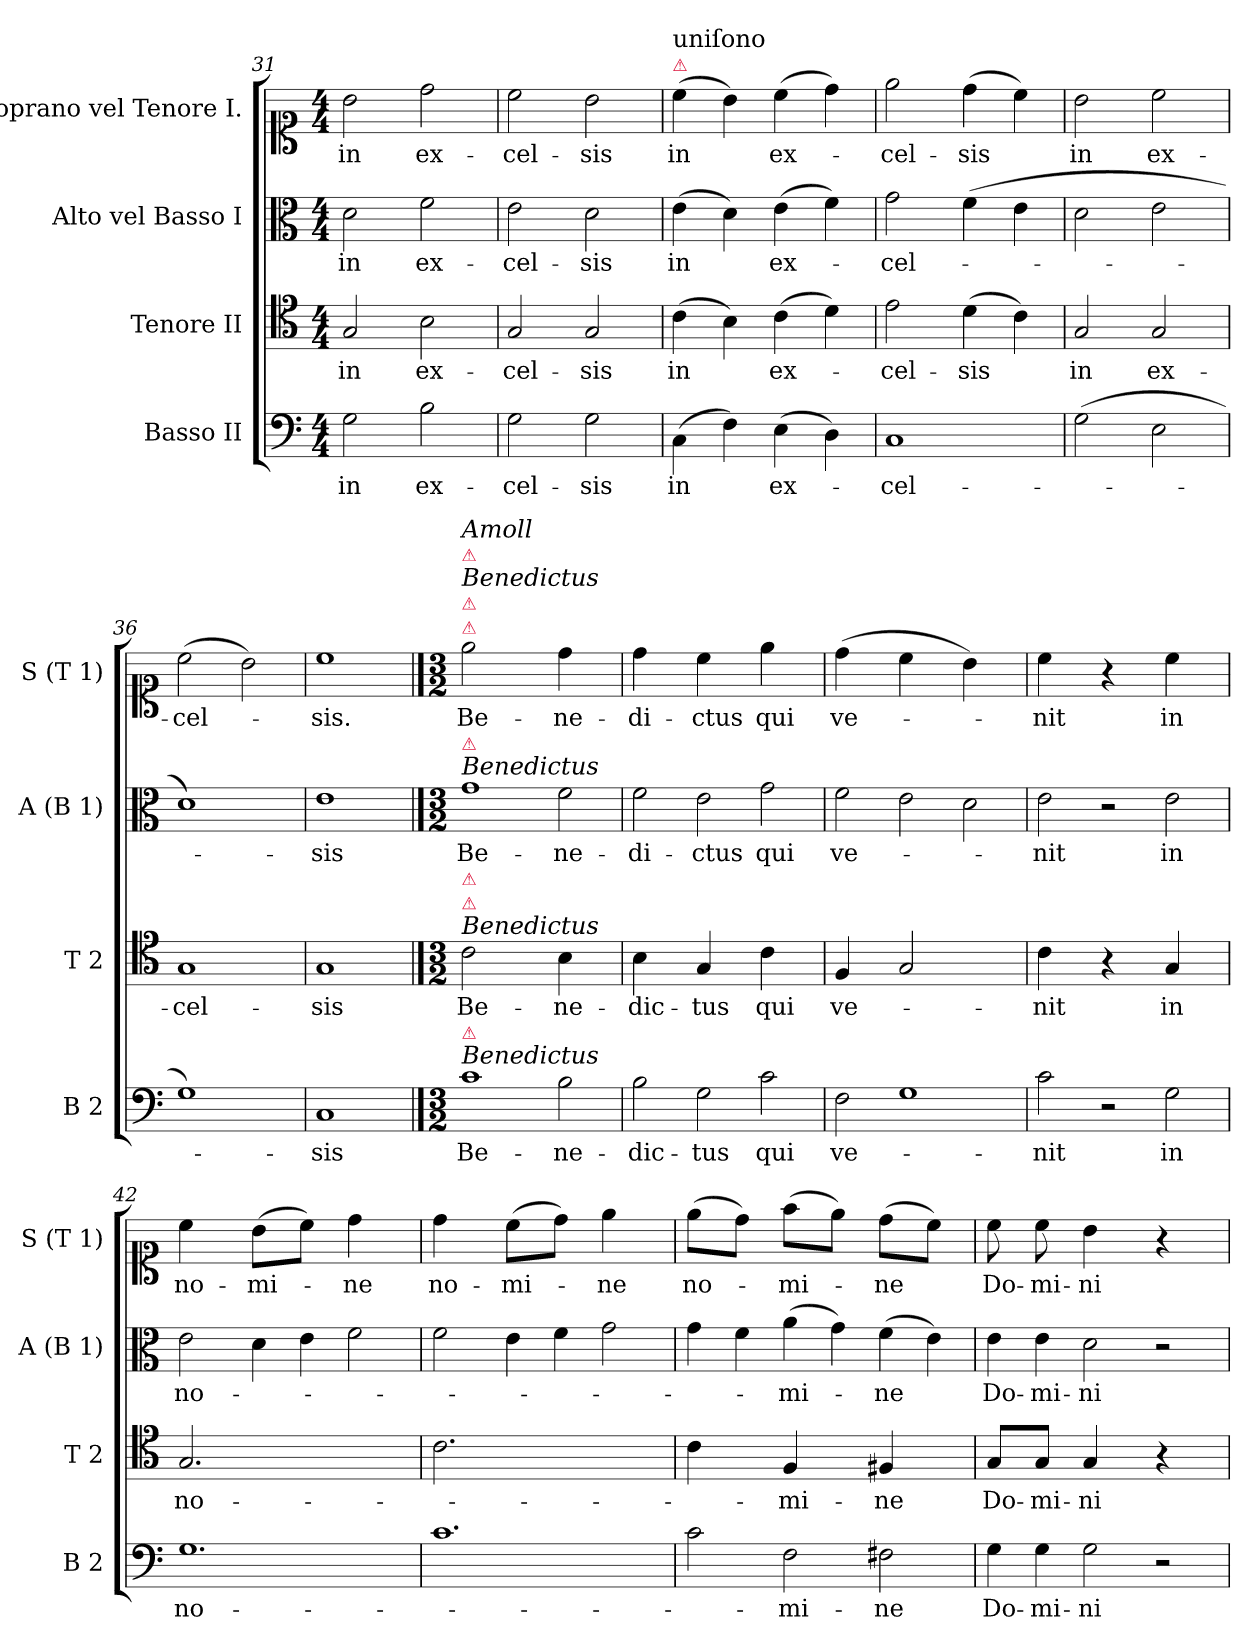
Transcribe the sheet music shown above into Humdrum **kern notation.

**kern	**text	**kern	**text	**kern	**text	**kern	**text
*part4	*part4	*part3	*part3	*part2	*part2	*part1	*part1
*staff4	*staff4	*staff3	*staff3	*staff2	*staff2	*staff1	*staff1
*I"Basso II	*	*I"Tenore II	*	*I"Alto vel Basso I	*	*I"Soprano vel Tenore I.	*
*I'B 2	*	*I'T 2	*	*I'A (B 1)	*	*I'S (T 1)	*
*clefF4	*	*clefC4	*	*clefC3	*	*clefC1	*
*k[]	*	*k[]	*	*k[]	*	*k[]	*
*C:	*	*C:	*	*C:	*	*C:	*
*M4/4	*	*M4/4	*	*M4/4	*	*M4/4	*
=31	=31	=31	=31	=31	=31	=31	=31
2G\	in	2G/	in	2d\	in	2b\	in
2B\	ex-	2B\	ex-	2f\	ex-	2dd\	ex-
=32	=32	=32	=32	=32	=32	=32	=32
2G\	-cel-	2G/	-cel-	2e\	-cel-	2cc\	-cel-
2G\	-sis	2G/	-sis	2d\	-sis	2b\	-sis
=33	=33	=33	=33	=33	=33	=33	=33
!	!	!	!	!	!	!LO:TX:a:color=crimson:t=⚠	!
!	!	!	!	!	!	!LO:TX:a:t=uniſono	!
(>4C\	in	(>4c\	in	(>4e\	in	(>4cc\	in
4F\)	.	4B\)	.	4d\)	.	4b\)	.
(>4E\	ex-	(>4c\	ex-	(>4e\	ex-	(>4cc\	ex-
4D\)	.	4d\)	.	4f\)	.	4dd\)	.
=34	=34	=34	=34	=34	=34	=34	=34
1C	-cel-	2e\	-cel-	2g\	-cel-	2ee\	-cel-
.	.	(>4d\	-sis	(>4f\	.	(>4dd\	-sis
.	.	4c\)	.	4e\	.	4cc\)	.
=35	=35	=35	=35	=35	=35	=35	=35
(>2G\	.	2G/	in	2d\	.	2b\	in
2E\	.	2G/	ex-	2e\	.	2cc\	ex-
=36	=36	=36	=36	=36	=36	=36	=36
1G)	.	1G	-cel-	1d)	.	(>2cc\	-cel-
.	.	.	.	.	.	2b\)	.
=37	=37	=37	=37	=37	=37	=37	=37
1C	-sis	1G	-sis	1e	-sis	1cc	-sis.
==38	==38	==38	==38	==38	==38	==38	==38
*M3/2	*	*M3/2	*	*M3/2	*	*M3/2	*
!	!	!	!	!	!	!LO:TX:a:color=crimson:t=⚠	!
!	!	!	!	!	!	!LO:TX:a:color=crimson:t=⚠	!
!	!	!	!	!	!	!LO:TX:a:i:t=Benedictus	!
!	!	!	!	!	!	!LO:TX:a:color=crimson:t=⚠	!
!	!	!	!	!	!	!LO:TX:a:i:t=Amoll	!
!	!	!	!	!LO:TX:a:i:t=Benedictus	!	!	!
!	!	!	!	!LO:TX:a:color=crimson:t=⚠	!	!	!
!	!	!LO:TX:a:i:t=Benedictus	!	!	!	!	!
!	!	!LO:TX:a:color=crimson:t=⚠	!	!	!	!	!
!	!	!LO:TX:a:color=crimson:t=⚠	!	!	!	!	!
!LO:TX:a:i:t=Benedictus	!	!	!	!	!	!	!
!LO:TX:a:color=crimson:t=⚠	!	!	!	!	!	!	!
!	!	!LO:N:vis=2	!	!	!	!LO:N:vis=2	!
1c	Be-	1c	Be-	1g	Be-	1ee	Be-
!	!	!LO:N:vis=4	!	!	!	!LO:N:vis=4	!
2B\	-ne-	2B\	-ne-	2f\	-ne-	2dd\	-ne-
=39	=39	=39	=39	=39	=39	=39	=39
!	!	!LO:N:vis=4	!	!	!	!LO:N:vis=4	!
2B\	-dic-	2B\	-dic-	2f\	-di-	2dd\	-di-
!	!	!LO:N:vis=4	!	!	!	!LO:N:vis=4	!
2G\	-tus	2G/	-tus	2e\	-ctus	2cc\	-ctus
!	!	!LO:N:vis=4	!	!	!	!LO:N:vis=4	!
2c\	qui	2c\	qui	2g\	qui	2ee\	qui
=40	=40	=40	=40	=40	=40	=40	=40
!	!	!LO:N:vis=4	!	!	!	!LO:N:vis=4	!
2F\	ve-	2F/	ve-	2f\	ve-	(>2dd\	ve-
!	!	!LO:N:vis=2	!	!	!	!LO:N:vis=4	!
1G	.	1G	.	2e\	.	2cc\	.
!	!	!	!	!	!	!LO:N:vis=4	!
.	.	.	.	2d\	.	2b\)	.
=41	=41	=41	=41	=41	=41	=41	=41
!	!	!LO:N:vis=4	!	!	!	!LO:N:vis=4	!
2c\	-nit	2c\	-nit	2e\	-nit	2cc\	-nit
!	!	!LO:N:vis=4	!	!	!	!LO:N:vis=4	!
2r	.	2r	.	2r	.	2r	.
!	!	!LO:N:vis=4	!	!	!	!LO:N:vis=4	!
2G\	in	2G/	in	2e\	in	2cc\	in
=42	=42	=42	=42	=42	=42	=42	=42
!	!	!LO:N:vis=2.	!	!	!	!LO:N:vis=4	!
1.G	no-	1.G	no-	2e\	no-	2cc\	no-
!	!	!	!	!	!	!LO:N:vis=8	!
.	.	.	.	4d\	.	(>4b\L	-mi-
!	!	!	!	!	!	!LO:N:vis=8	!
.	.	.	.	4e\	.	4cc\J)	.
!	!	!	!	!	!	!LO:N:vis=4	!
.	.	.	.	2f\	.	2dd\	-ne
=43	=43	=43	=43	=43	=43	=43	=43
!	!	!LO:N:vis=2.	!	!	!	!LO:N:vis=4	!
1.c	.	1.c	.	2f\	.	2dd\	no-
!	!	!	!	!	!	!LO:N:vis=8	!
.	.	.	.	4e\	.	(>4cc\L	-mi-
!	!	!	!	!	!	!LO:N:vis=8	!
.	.	.	.	4f\	.	4dd\J)	.
!	!	!	!	!	!	!LO:N:vis=4	!
.	.	.	.	2g\	.	2ee\	-ne
=44	=44	=44	=44	=44	=44	=44	=44
!	!	!LO:N:vis=4	!	!	!	!LO:N:vis=8	!
2c\	.	2c\	.	4g\	.	(>4ee\L	no-
!	!	!	!	!	!	!LO:N:vis=8	!
.	.	.	.	4f\	.	4dd\J)	.
!	!	!LO:N:vis=4	!	!	!	!LO:N:vis=8	!
2F\	-mi-	2F/	-mi-	(>4a\	-mi-	(>4ff\L	-mi-
!	!	!	!	!	!	!LO:N:vis=8	!
.	.	.	.	4g\)	.	4ee\J)	.
!	!	!LO:N:vis=4	!	!	!	!LO:N:vis=8	!
2F#X\	-ne	2F#X/	-ne	(>4f\	-ne	(>4dd\L	-ne
!	!	!	!	!	!	!LO:N:vis=8	!
.	.	.	.	4e\)	.	4cc\J)	.
=45	=45	=45	=45	=45	=45	=45	=45
!	!	!LO:N:vis=8	!	!	!	!LO:N:vis=8	!
4G\	Do-	4G/L	Do-	4e\	Do-	4cc\	Do-
!	!	!LO:N:vis=8	!	!	!	!LO:N:vis=8	!
4G\	-mi-	4G/J	-mi-	4e\	-mi-	4cc\	-mi-
!	!	!LO:N:vis=4	!	!	!	!LO:N:vis=4	!
2G\	-ni	2G/	-ni	2d\	-ni	2b\	-ni
!	!	!LO:N:vis=4	!	!	!	!LO:N:vis=4	!
2r	.	2r	.	2r	.	2r	.
=	=	=	=	=	=	=	=
*-	*-	*-	*-	*-	*-	*-	*-
